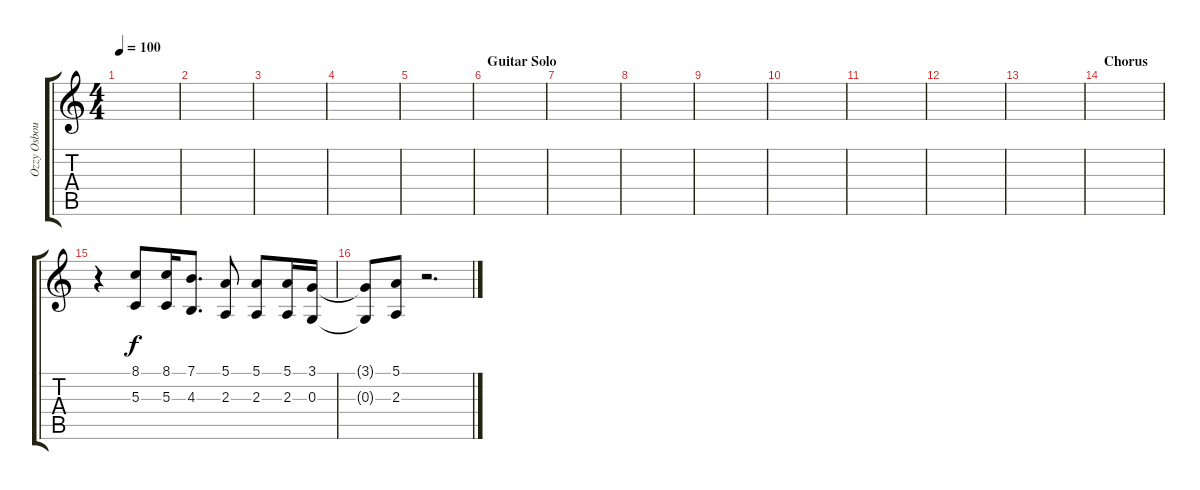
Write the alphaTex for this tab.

\track ("Ozzy Osbourne" "Ozzy Osbou") {instrument lead2sawtooth}
\staff {score tabs}
\tuning (E4 B3 G3 D3 A2 E2) {hide}
\ts (4 4)
\tempo 100
\clef g2
\ks aminor
|
|
|
|
|
\section ("" "Guitar Solo")
|
|
|
|
|
|
|
|
\section ("" "Chorus")
|
r.4 (8.1 5.3).8 (8.1 5.3).16 (7.1 4.3).8{d} (5.1 2.3).8 (5.1 2.3).8 (5.1 2.3).16 (3.1 0.3).16 |
(3.1{t} 0.3{t}).8 (5.1 2.3).8 r.2{d}
